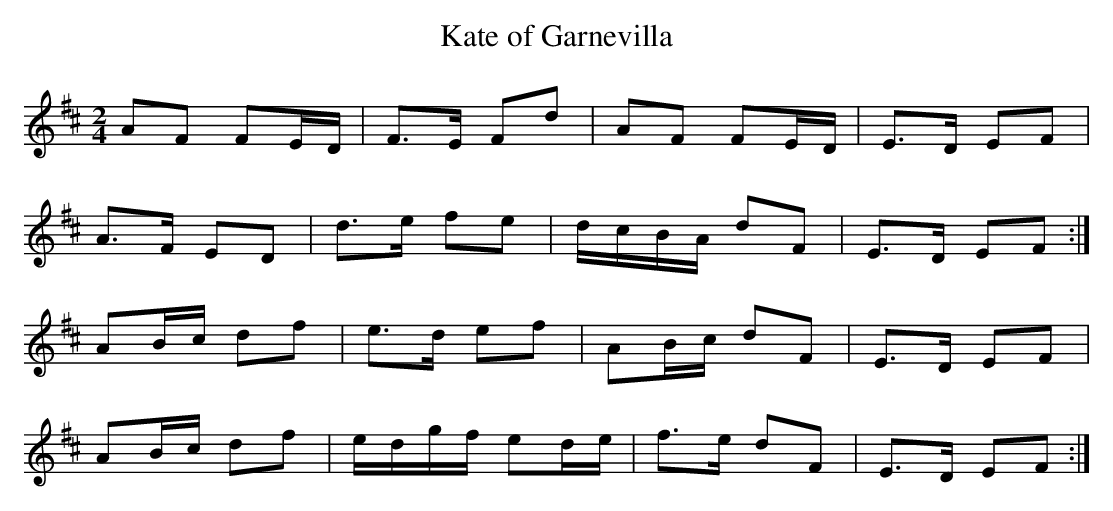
X:1
T: Kate of Garnevilla
L: 1/8
M: 2/4
K: D
AF FE/D/ | F>E Fd | AF FE/D/ | E>D EF |
A>F ED | d>e fe | d/c/B/A/ dF | E>D EF :|
AB/c/ df | e>d ef | AB/c/ dF | E>D EF |
AB/c/ df | e/d/g/f/ ed/e/ | f>e dF | E>D EF :|
